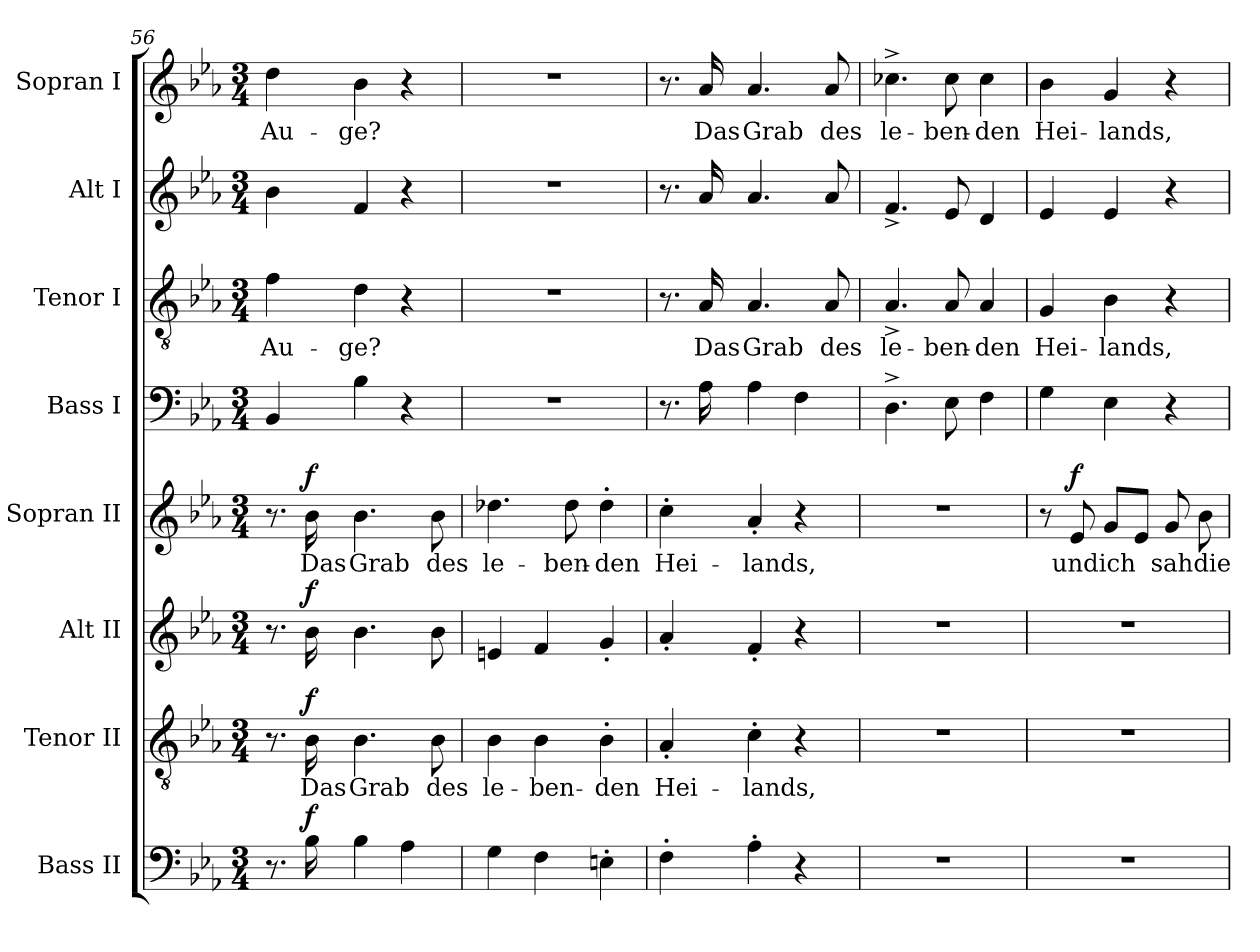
**kern	**dynam	**kern	**text	**dynam	**kern	**dynam	**kern	**text	**dynam	**kern	**kern	**text	**kern	**kern	**text
*part8	*part8	*part7	*part7	*part7	*part6	*part6	*part5	*part5	*part5	*part4	*part3	*part3	*part2	*part1	*part1
*staff8	*staff8	*staff7	*staff7	*staff7	*staff6	*staff6	*staff5	*staff5	*staff5	*staff4	*staff3	*staff3	*staff2	*staff1	*staff1
*I"Bass II	*	*I"Tenor II	*	*	*I"Alt II	*	*I"Sopran II	*	*	*I"Bass I	*I"Tenor I	*	*I"Alt I	*I"Sopran I	*
*clefF4	*	*clefGv2	*	*	*clefG2	*	*clefG2	*	*	*clefF4	*clefGv2	*	*clefG2	*clefG2	*
*k[b-e-a-]	*	*k[b-e-a-]	*	*	*k[b-e-a-]	*	*k[b-e-a-]	*	*	*k[b-e-a-]	*k[b-e-a-]	*	*k[b-e-a-]	*k[b-e-a-]	*
*E-:	*	*E-:	*	*	*E-:	*	*E-:	*	*	*E-:	*E-:	*	*E-:	*E-:	*
*M3/4	*	*M3/4	*	*	*M3/4	*	*M3/4	*	*	*M3/4	*M3/4	*	*M3/4	*M3/4	*
=56	=56	=56	=56	=56	=56	=56	=56	=56	=56	=56	=56	=56	=56	=56	=56
8.r	.	8.r	.	.	8.r	.	8.r	.	.	4BB-/	4f\	Au-	4b-\	4dd\	Au-
!	!LO:DY:a	!	!	!LO:DY:a	!	!LO:DY:a	!	!	!LO:DY:a	!	!	!	!	!	!
16B-\	f	16B-\	Das	f	16b-\	f	16b-\	Das	f	.	.	.	.	.	.
4B-\	.	4.B-\	Grab	.	4.b-\	.	4.b-\	Grab	.	4B-\	4d\	-ge?	4f/	4b-\	-ge?
4A-\	.	.	.	.	.	.	.	.	.	4r	4r	.	4r	4r	.
.	.	8B-\	des	.	8b-\	.	8b-\	des	.	.	.	.	.	.	.
=57	=57	=57	=57	=57	=57	=57	=57	=57	=57	=57	=57	=57	=57	=57	=57
4G\	.	4B-\	le-	.	4en/	.	4.dd-X\	le-	.	2.r	2.r	.	2.r	2.r	.
4F\	.	4B-\	-ben-	.	4f/	.	.	.	.	.	.	.	.	.	.
.	.	.	.	.	.	.	8dd-\	-ben-	.	.	.	.	.	.	.
4En'\	.	4B-'\	-den	.	4g'/	.	4dd-'\	-den	.	.	.	.	.	.	.
=58	=58	=58	=58	=58	=58	=58	=58	=58	=58	=58	=58	=58	=58	=58	=58
4F'\	.	4A-'/	Hei-	.	4a-'/	.	4cc'\	Hei-	.	8.r	8.r	.	8.r	8.r	.
.	.	.	.	.	.	.	.	.	.	16A-\	16A-/	Das	16a-/	16a-/	Das
4A-'\	.	4c'\	-lands,	.	4f'/	.	4a-'/	-lands,	.	4A-\	4.A-/	Grab	4.a-/	4.a-/	Grab
4r	.	4r	.	.	4r	.	4r	.	.	4F\	.	.	.	.	.
.	.	.	.	.	.	.	.	.	.	.	8A-/	des	8a-/	8a-/	des
=59	=59	=59	=59	=59	=59	=59	=59	=59	=59	=59	=59	=59	=59	=59	=59
2.r	.	2.r	.	.	2.r	.	2.r	.	.	4.D^\	4.A-^/	le-	4.f^/	4.cc-X^\	le-
.	.	.	.	.	.	.	.	.	.	8E-\	8A-/	-ben-	8e-/	8cc-\	-ben-
.	.	.	.	.	.	.	.	.	.	4F\	4A-/	-den	4d/	4cc-\	-den
=60	=60	=60	=60	=60	=60	=60	=60	=60	=60	=60	=60	=60	=60	=60	=60
2.r	.	2.r	.	.	2.r	.	8r	.	.	4G\	4G/	Hei-	4e-/	4b-\	Hei-
!	!	!	!	!	!	!	!	!	!LO:DY:a	!	!	!	!	!	!
.	.	.	.	.	.	.	8e-/	und	f	.	.	.	.	.	.
.	.	.	.	.	.	.	8g/L	ich	.	4E-\	4B-\	-lands,	4e-/	4g/	-lands,
.	.	.	.	.	.	.	8e-/J	.	.	.	.	.	.	.	.
.	.	.	.	.	.	.	8g/	sah	.	4r	4r	.	4r	4r	.
.	.	.	.	.	.	.	8b-\	die	.	.	.	.	.	.	.
=	=	=	=	=	=	=	=	=	=	=	=	=	=	=	=
*-	*-	*-	*-	*-	*-	*-	*-	*-	*-	*-	*-	*-	*-	*-	*-
